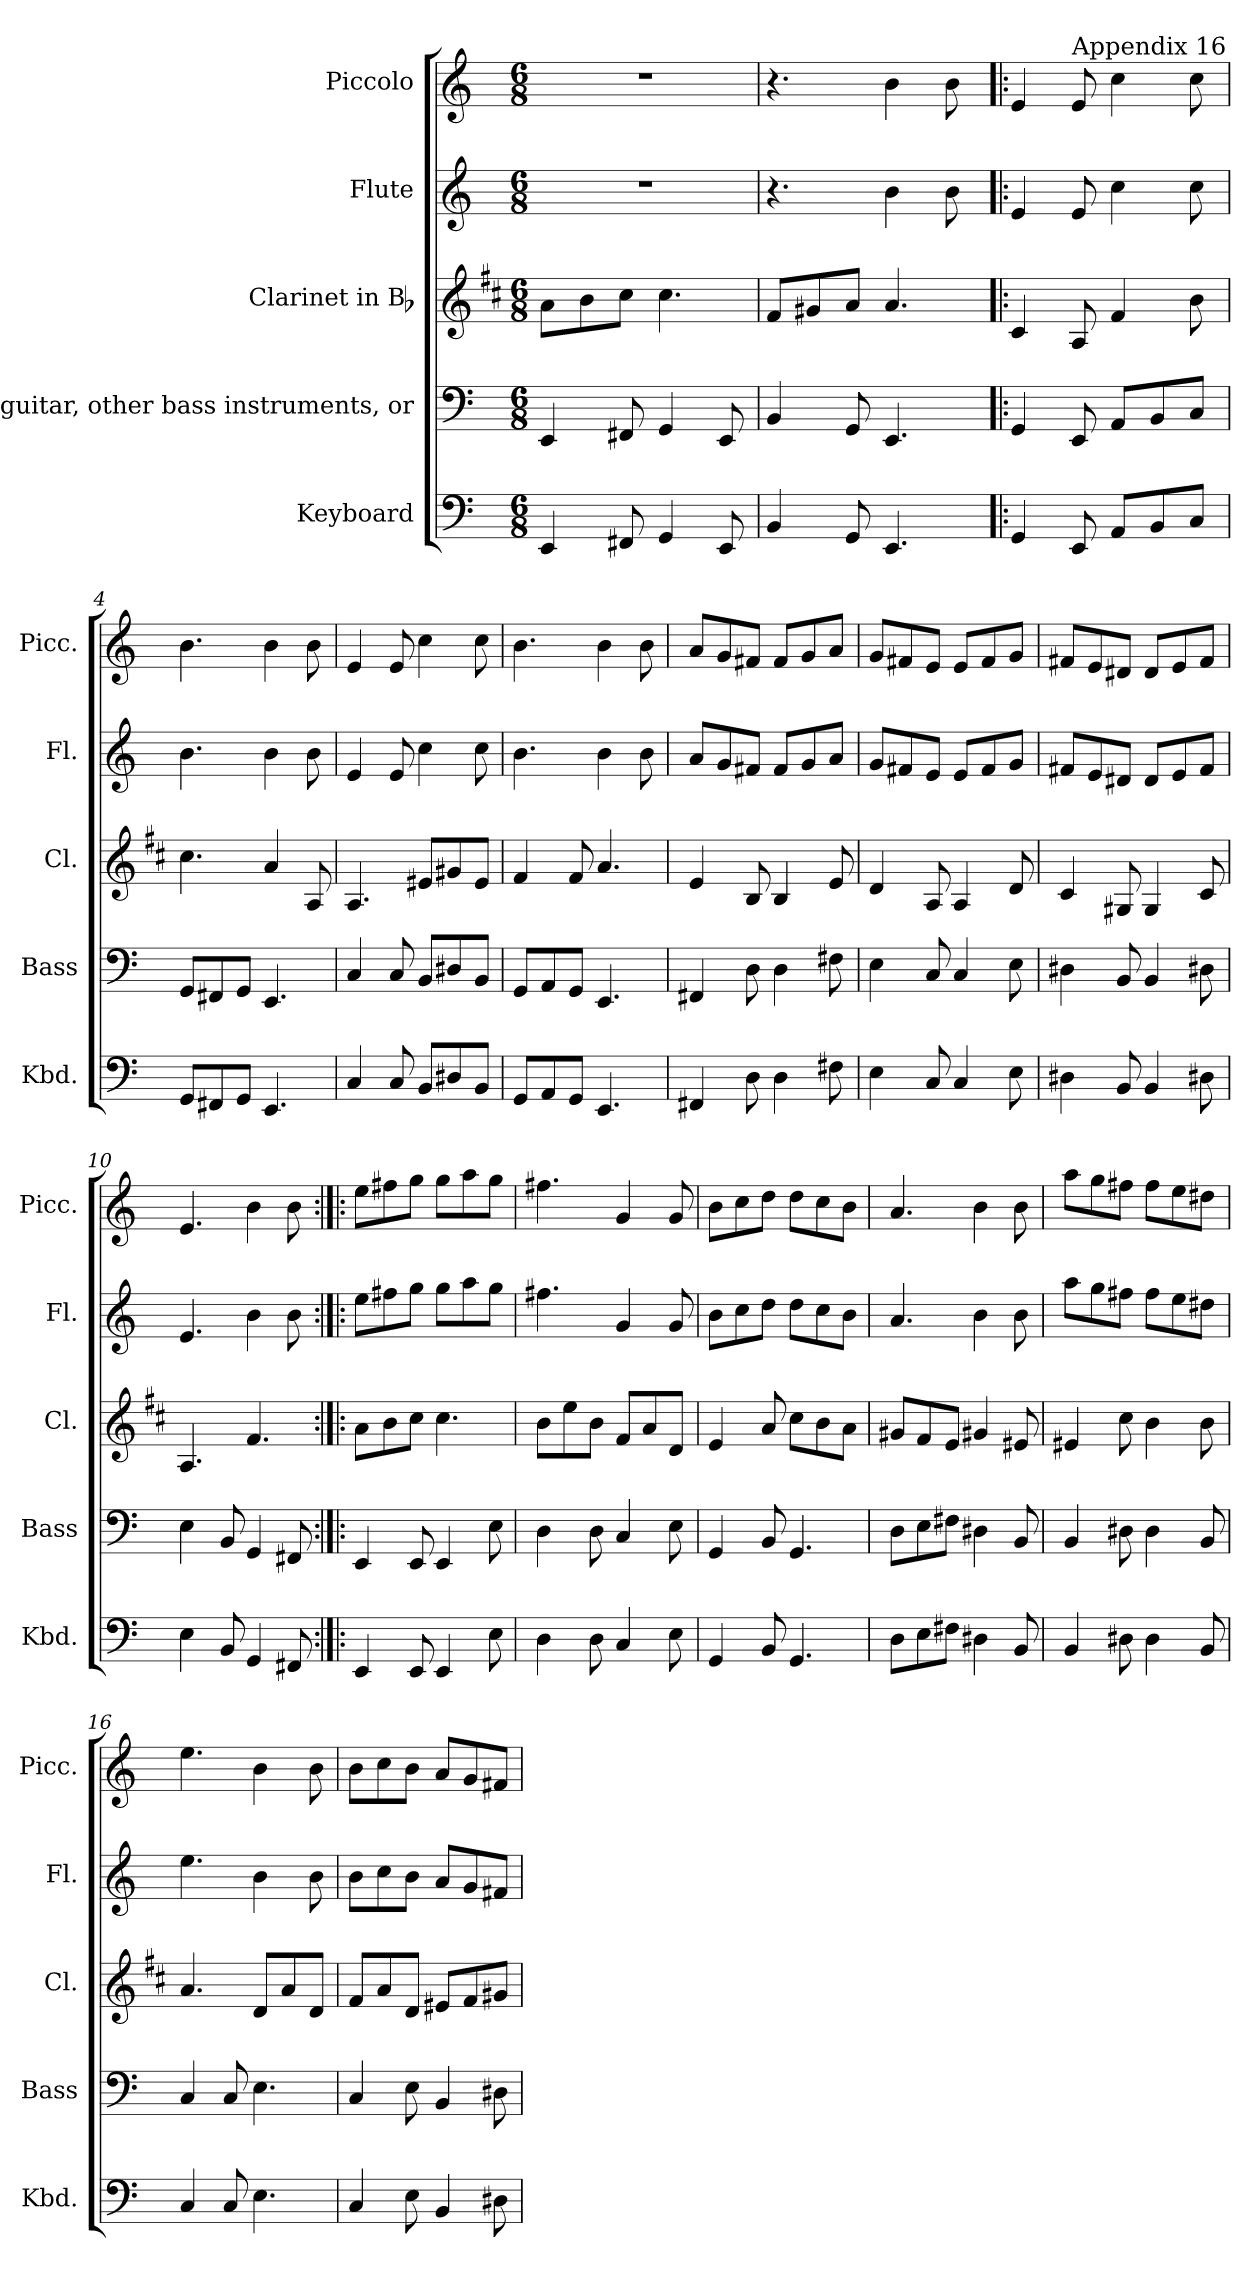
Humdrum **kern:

**kern	**kern	**kern	**kern	**kern
*part5	*part4	*part3	*part2	*part1
*staff5	*staff4	*staff3	*staff2	*staff1
*I"Keyboard	*I"Bass guitar, other bass instruments,   or	*I"Clarinet in Bb	*I"Flute	*I"Piccolo
*I'Kbd.	*I'Bass	*I'Cl.	*I'Fl.	*I'Picc.
!!LO:PB:g=z
*clefF4	*clefF4	*clefG2	*clefG2	*clefG2
*	*ITrd7c12	*ITrd1c2	*	*ITrd-7c-12
*k[]	*k[]	*k[]	*k[]	*k[]
*C:	*C:	*C:	*C:	*C:
*M6/8	*M6/8	*M6/8	*M6/8	*M6/8
*MM162	*MM162	*MM162	*MM162	*MM162
=1	=1	=1	=1	=1
!	!	!	!LO:N:vis=1	!LO:N:vis=1
4EEi/	4EEEi/	8gi\L	2.r	2.r
.	.	8ai\	.	.
8FF#Xi/	8FFF#Xi/	8bi\J	.	.
4GGi/	4GGGi/	4.bi\	.	.
8EEi/	8EEEi/	.	.	.
=2	=2	=2	=2	=2
4BBi/	4BBBi/	8ei/L	4.r	4.r
.	.	8f#Xi/	.	.
8GGi/	8GGGi/	8gi/J	.	.
4.EEi/	4.EEEi/	4.gi/	4bi\	4bbi\
.	.	.	8bi\	8bbi\
=3!|:	=3!|:	=3!|:	=3!|:	=3!|:
4GGi/	4GGGi/	4Bi/	4ei/	4eei/
!	!	!	!	!LO:TX:a:t=Appendix  16
8EEi/	8EEEi/	8Gi/	8ei/	8eei/
8AAi/L	8AAAi/L	4ei/	4cci\	4ccci\
8BBi/	8BBBi/	.	.	.
8Ci/J	8CCi/J	8ai\	8cci\	8ccci\
=4	=4	=4	=4	=4
8GGi/L	8GGGi/L	4.bi\	4.bi\	4.bbi\
8FF#Xi/	8FFF#Xi/	.	.	.
8GGi/J	8GGGi/J	.	.	.
4.EEi/	4.EEEi/	4gi/	4bi\	4bbi\
.	.	8Gi/	8bi\	8bbi\
=5	=5	=5	=5	=5
4Ci/	4CCi/	4.Gi/	4ei/	4eei/
8Ci/	8CCi/	.	8ei/	8eei/
8BBi/L	8BBBi/L	8d#Xi/L	4cci\	4ccci\
8D#Xi/	8DD#Xi/	8f#Xi/	.	.
8BBi/J	8BBBi/J	8d#i/J	8cci\	8ccci\
=6	=6	=6	=6	=6
8GGi/L	8GGGi/L	4ei/	4.bi\	4.bbi\
8AAi/	8AAAi/	.	.	.
8GGi/J	8GGGi/J	8ei/	.	.
4.EEi/	4.EEEi/	4.gi/	4bi\	4bbi\
.	.	.	8bi\	8bbi\
=7	=7	=7	=7	=7
4FF#Xi/	4FFF#Xi/	4di/	8ai/L	8aai/L
.	.	.	8gi/	8ggi/
8Di\	8DDi\	8Ai/	8f#Xi/J	8ff#Xi/J
4Di\	4DDi\	4Ai/	8f#i/L	8ff#i/L
.	.	.	8gi/	8ggi/
8F#Xi\	8FF#Xi\	8di/	8ai/J	8aai/J
!!LO:LB:g=z
=8	=8	=8	=8	=8
4Ei\	4EEi\	4ci/	8gi/L	8ggi/L
.	.	.	8f#Xi/	8ff#Xi/
8Ci/	8CCi/	8Gi/	8ei/J	8eei/J
4Ci/	4CCi/	4Gi/	8ei/L	8eei/L
.	.	.	8f#i/	8ff#i/
8Ei\	8EEi\	8ci/	8gi/J	8ggi/J
=9	=9	=9	=9	=9
4D#Xi\	4DD#Xi\	4Bi/	8f#Xi/L	8ff#Xi/L
.	.	.	8ei/	8eei/
8BBi/	8BBBi/	8F#Xi/	8d#Xi/J	8dd#Xi/J
4BBi/	4BBBi/	4F#i/	8d#i/L	8dd#i/L
.	.	.	8ei/	8eei/
8D#Xi\	8DD#Xi\	8Bi/	8f#i/J	8ff#i/J
=10	=10	=10	=10	=10
4Ei\	4EEi\	4.Gi/	4.ei/	4.eei/
8BBi/	8BBBi/	.	.	.
4GGi/	4GGGi/	4.ei/	4bi\	4bbi\
8FF#Xi/	8FFF#Xi/	.	8bi\	8bbi\
=11:|!|:	=11:|!|:	=11:|!|:	=11:|!|:	=11:|!|:
4EEi/	4EEEi/	8gi\L	8eei\L	8eeei\L
.	.	8ai\	8ff#Xi\	8fff#Xi\
8EEi/	8EEEi/	8bi\J	8ggi\J	8gggi\J
4EEi/	4EEEi/	4.bi\	8ggi\L	8gggi\L
.	.	.	8aai\	8aaai\
8Ei\	8EEi\	.	8ggi\J	8gggi\J
=12	=12	=12	=12	=12
4Di\	4DDi\	8ai\L	4.ff#Xi\	4.fff#Xi\
.	.	8ddi\	.	.
8Di\	8DDi\	8ai\J	.	.
4Ci/	4CCi/	8ei/L	4gi/	4ggi/
.	.	8gi/	.	.
8Ei\	8EEi\	8ci/J	8gi/	8ggi/
=13	=13	=13	=13	=13
4GGi/	4GGGi/	4di/	8bi\L	8bbi\L
.	.	.	8cci\	8ccci\
8BBi/	8BBBi/	8gi/	8ddi\J	8dddi\J
4.GGi/	4.GGGi/	8bi\L	8ddi\L	8dddi\L
.	.	8ai\	8cci\	8ccci\
.	.	8gi\J	8bi\J	8bbi\J
=14	=14	=14	=14	=14
8Di\L	8DDi\L	8f#Xi/L	4.ai/	4.aai/
8Ei\	8EEi\	8ei/	.	.
8F#Xi\J	8FF#Xi\J	8di/J	.	.
4D#Xi\	4DD#Xi\	4f#Xi/	4bi\	4bbi\
8BBi/	8BBBi/	8d#Xi/	8bi\	8bbi\
=15	=15	=15	=15	=15
4BBi/	4BBBi/	4d#Xi/	8aai\L	8aaai\L
.	.	.	8ggi\	8gggi\
8D#Xi\	8DD#Xi\	8bi\	8ff#Xi\J	8fff#Xi\J
4D#i\	4DD#i\	4ai\	8ff#i\L	8fff#i\L
.	.	.	8eei\	8eeei\
8BBi/	8BBBi/	8ai\	8dd#Xi\J	8ddd#Xi\J
!!LO:LB:g=z
=16	=16	=16	=16	=16
4Ci/	4CCi/	4.gi/	4.eei\	4.eeei\
8Ci/	8CCi/	.	.	.
4.Ei\	4.EEi\	8ci/L	4bi\	4bbi\
.	.	8gi/	.	.
.	.	8ci/J	8bi\	8bbi\
=17	=17	=17	=17	=17
4Ci/	4CCi/	8ei/L	8bi\L	8bbi\L
.	.	8gi/	8cci\	8ccci\
8Ei\	8EEi\	8ci/J	8bi\J	8bbi\J
4BBi/	4BBBi/	8d#Xi/L	8ai/L	8aai/L
.	.	8ei/	8gi/	8ggi/
8D#Xi\	8DD#Xi\	8f#Xi/J	8f#Xi/J	8ff#Xi/J
=	=	=	=	=
*-	*-	*-	*-	*-
